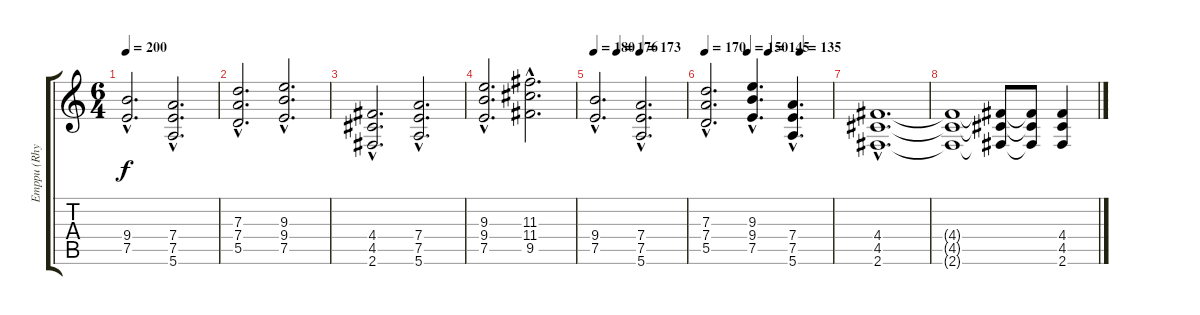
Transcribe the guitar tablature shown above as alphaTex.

\track ("Emppu (Rhytm)" "Emppu (Rhy") {instrument distortionguitar}
\staff {score tabs}
\tuning (E4 B3 G3 D3 A2 E2) {hide}
\ts (6 4)
\tempo 200
\clef g2
\ks c
(9.4{hac} 7.5{hac}).2{d dy f} (7.4{hac} 7.5{hac} 5.6{hac}).2{d} |
(7.3{hac} 7.4{hac} 5.5{hac}).2{d} (9.3{hac} 9.4{hac} 7.5{hac}).2{d} |
(4.4{hac} 4.5{hac} 2.6{hac}).2{d} (7.4{hac} 7.5{hac} 5.6{hac}).2{d} |
(9.3{hac} 9.4{hac} 7.5{hac}).2{d} (11.3{hac} 11.4{hac} 9.5{hac}).2{d} |
\tempo 180
\tempo (176 0.25)
\tempo (173 0.5)
(9.4{hac} 7.5{hac}).2{d} (7.4{hac} 7.5{hac} 5.6{hac}).2{d} |
\tempo 170
\tempo (150 0.3333333333333333)
\tempo (145 0.5)
\tempo (135 0.75)
(7.3{hac} 7.4{hac} 5.5{hac}).2{d} (9.3{hac} 9.4{hac} 7.5{hac}).4{d} (7.4{hac} 7.5{hac} 5.6{hac}).4{d} |
(4.4{hac} 4.5{hac} 2.6{hac}).1{d} |
(4.4{t} 4.5{t} 2.6{t}).1 (4.4{t} 4.5{t} 2.6{t}).8 (4.4{t} 4.5{t} 2.6{t}).8 (4.4 4.5 2.6).4
